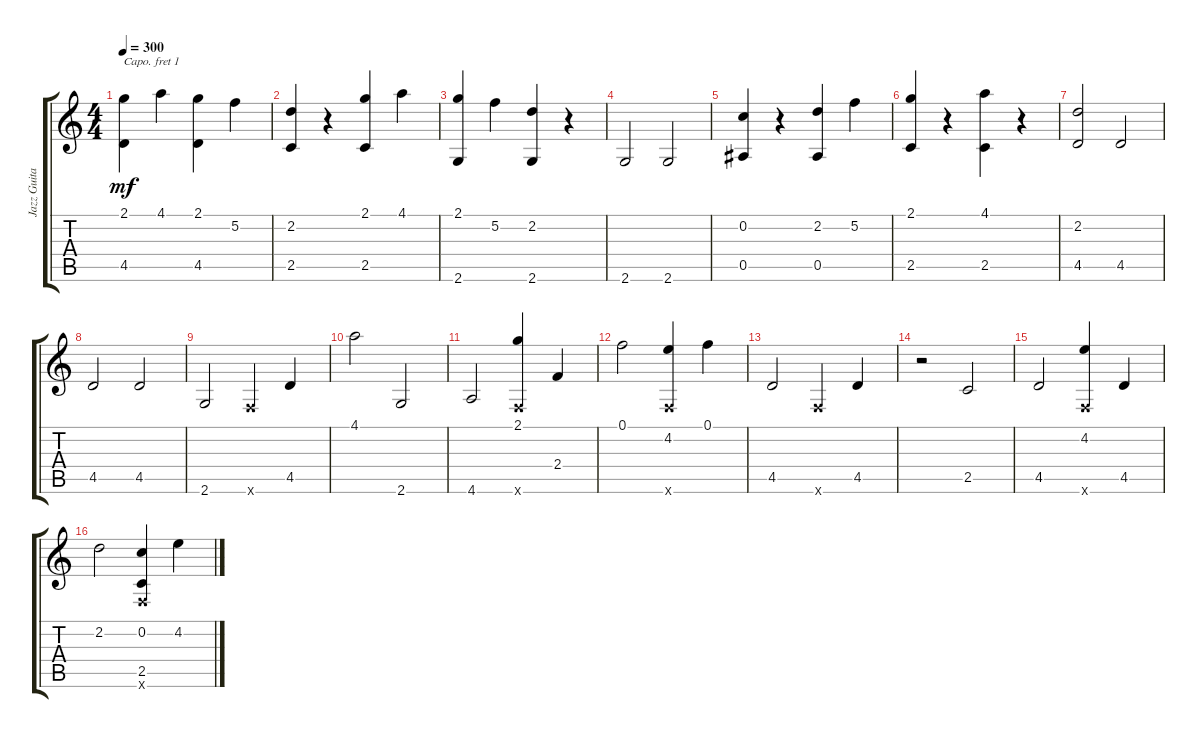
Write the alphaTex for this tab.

\track ("Jazz Guitar" "Jazz Guita") {instrument electricguitarjazz}
\staff {score tabs}
\capo 1
\tuning (E4 B3 G3 D3 A2 E2) {hide}
\ts (4 4)
\tempo 300
\clef g2
\ks c
(2.1 4.5).4{dy mf} 4.1.4 (2.1 4.5).4 5.2.4 |
(2.2 2.5).4 r.4 (2.1 2.5).4 4.1.4 |
(2.1 2.6).4 5.2.4 (2.2 2.6).4 r.4 |
2.6.2 2.6.2 |
(0.2 0.5).4 r.4 (2.2 0.5).4 5.2.4 |
(2.1 2.5).4 r.4 (4.1 2.5).4 r.4 |
(2.2 4.5).2 4.5.2 |
4.5.2 4.5.2 |
2.6.2 0.6{x}.4 4.5.4 |
4.1.2 2.6.2 |
4.6.2 (2.1 0.6{x}).4 2.4.4 |
0.1.2 (4.2 0.6{x}).4 0.1.4 |
4.5.2 0.6{x}.4 4.5.4 |
r.2 2.5.2 |
4.5.2 (4.2 0.6{x}).4 4.5.4 |
2.2.2 (0.2 2.5 0.6{x}).4 4.2.4
